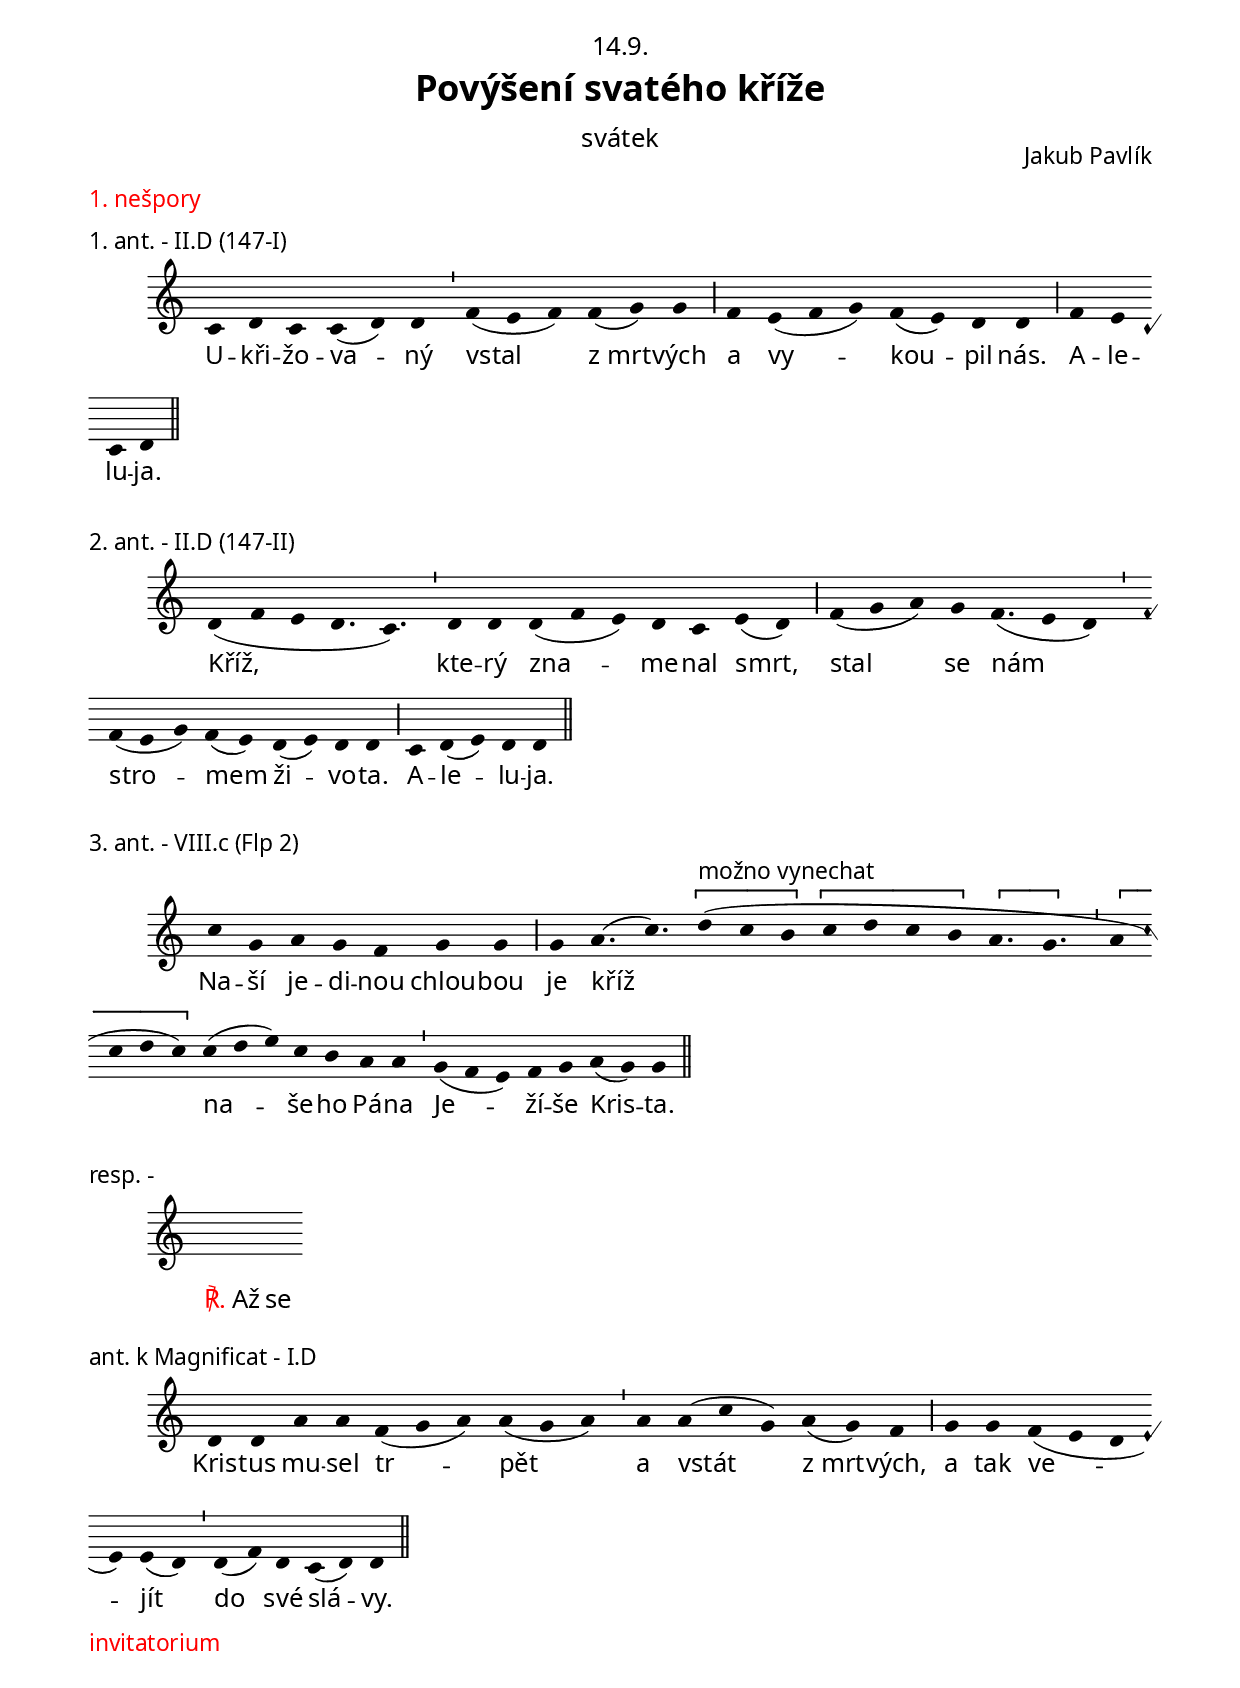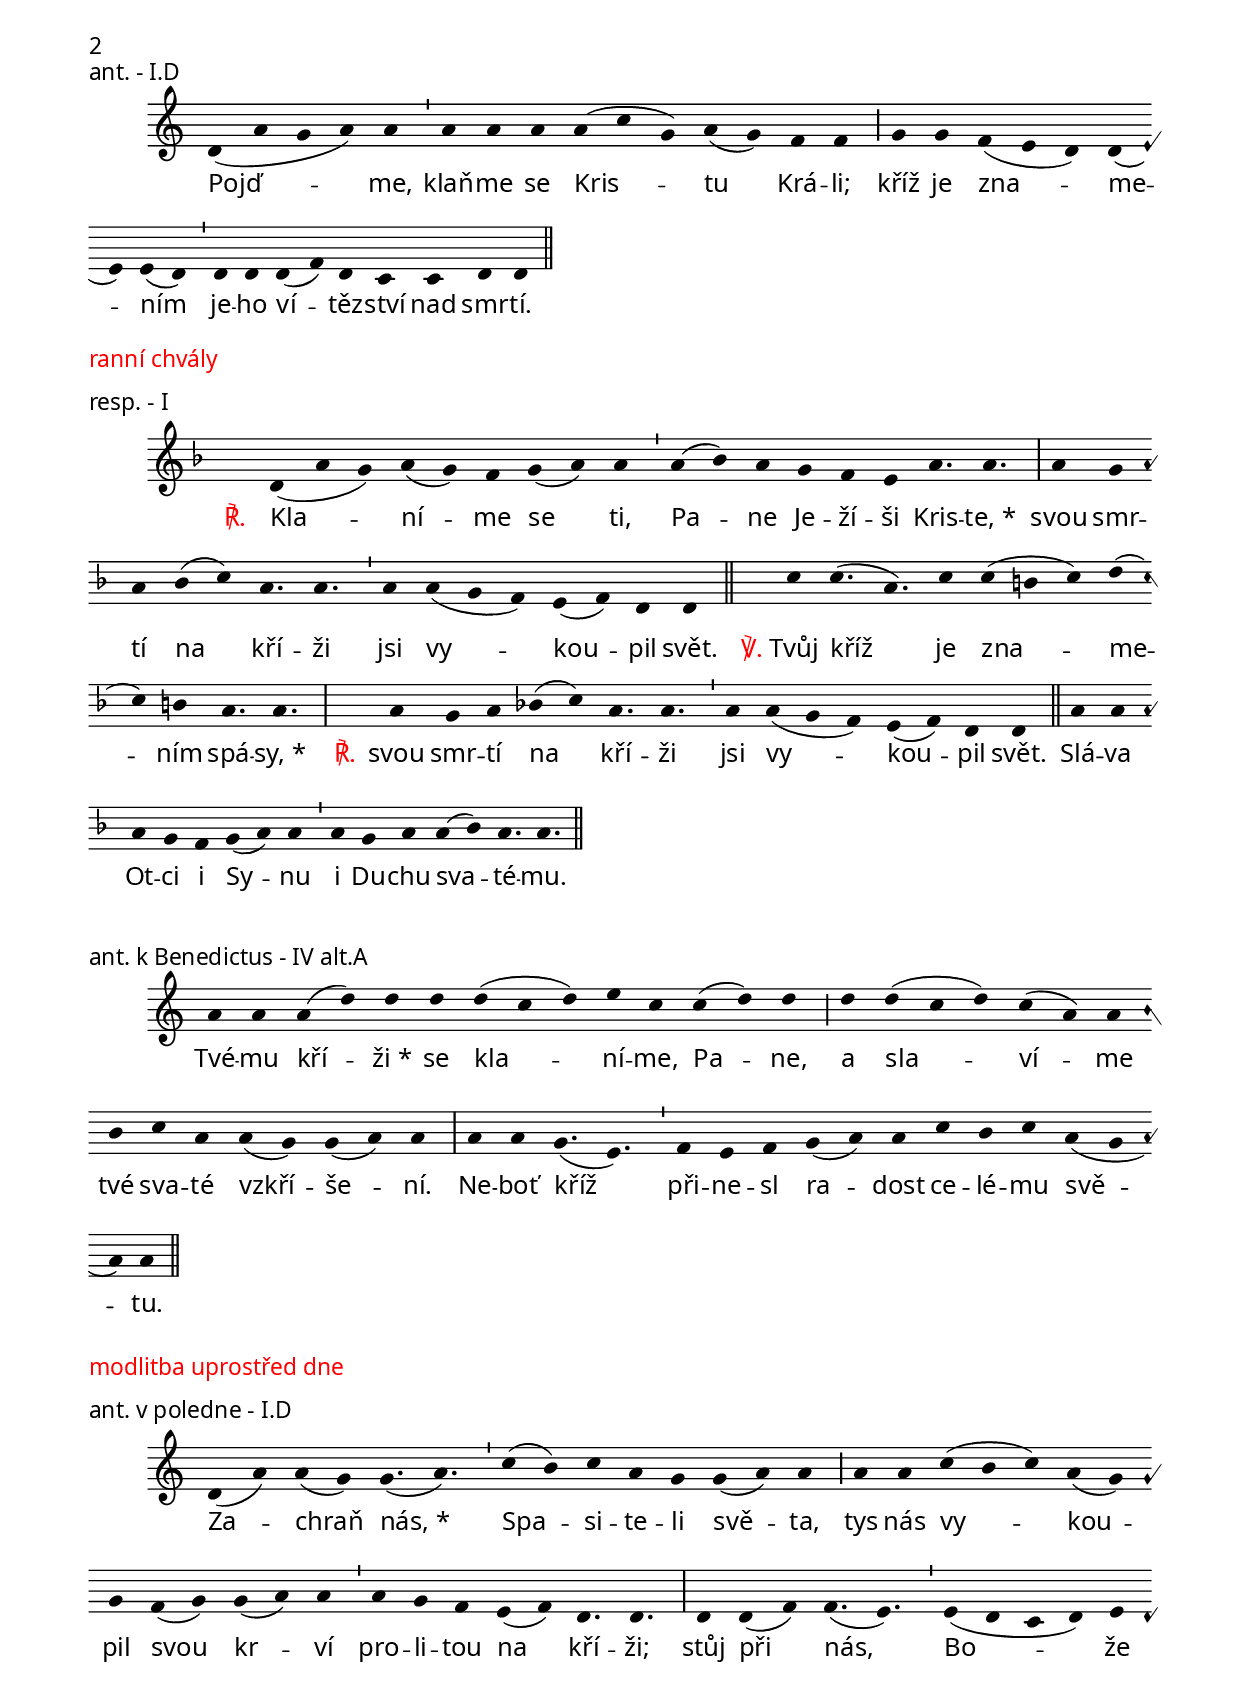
\version "2.15.40"

\include "../spolecne.ly"
\include "../dilyresponsorii.ly"

\header {
  title = \markup\titleSvatek
            "Povýšení svatého kříže"
            svátek
            14.9.
  composer = "Jakub Pavlík"
}

\markup {\nadpisHodinka {"1. nešpory"}}

\score {
  \relative c' {
    \choralniRezim
    c4 d c c( d) d \barMin f( e f) f( g) g \barMaior
    f e( f g) f( e) d d \barMaior
    f e c d \barFinalis
  }
  \addlyrics {
    U -- kři -- žo -- va -- ný vstal z_mrt -- vých
    a vy -- kou -- pil nás.
    A -- le -- lu -- ja.
  }
  \header {
    quid = "1. ant."
    modus = "II"
    differentia = "D" 
    psalmus = "147-I"
    id = ""
    fons = "za zemřelé, nešpory, ant. k Magnificat v době velikonoční"
    piece = \markup {\sestavTitulek}
  }
}

\score {
  \relative c' {
    \choralniRezim
    d( f e d4. c) \barMin d4 d d4( f e) d c e( d) \barMaior
    f( g a) g f4.( e4 d) \barMin f( e g) f( e) d( e) d d \barMaior
    c d( e) d d \barFinalis
  }
  \addlyrics {
    Kříž, kte -- rý zna -- me -- nal smrt,
    stal se nám stro -- mem ži -- vo -- ta.
    A -- le -- lu -- ja.
  }
  \header {
    quid = "2. ant."
    modus = "II"
    differentia = "D" 
    psalmus = "147-II"
    id = ""
    piece = \markup {\sestavTitulek}
  }
}

\score {
  \relative c'' {
    \choralniRezim
    c4 g a g f g g \barMaior
    g a4.( c) \bar ":" \[ d4(^\markup{možno vynechat} c b \] \[ c d c b \] \[ a4. g \] \barMin \[ a4 c d c) \] \bar ":"
    c4( d e) c b a a \barMin g( f e) f g a( g) g \barFinalis
  }
  \addlyrics {
    Na -- ší je -- di -- nou chlou -- bou
    je kříž \skip 1 
    na -- še -- ho Pá -- na Je -- ží -- še Kris -- ta.
  }
  \header {
    quid = "3. ant."
    modus = "VIII"
    differentia = "c" 
    psalmus = "Flp 2"
    id = ""
    piece = \markup {\sestavTitulek}
  }
}

\score {
  \relative c' {
    \choralniRezim
    
    % R
    \neviditelna a
    
    % V
    \neviditelna a
    
    % R
    \neviditelna a
    
    % Slava
  }
  \addlyrics {
    \Response Až se při -- blí -- ží den sou -- du,_*
    ob -- je -- ví se na ne -- bi zna -- me -- ní Sy -- na člo -- vě -- ka.
    \Verse Vzpřim -- te se a zdvih -- ně -- te hla -- vu,
    pro -- to -- že se blí -- ží va -- še vy -- kou -- pe -- ní;_*
    \Response ob -- je -- ví se na ne -- bi zna -- me -- ní Sy -- na člo -- vě -- ka.
    \textRespDoxologie
  }
  \header {
    quid = "resp."
    modus = ""
    id = ""
    piece = \markup {\sestavTitulekResp}
  }
}

\score {
  \relative c' {
    \choralniRezim
    d4 d a' a f( g a) a( g a) \barMin
    a a( c g) a( g) f \barMaior
    g g f( e d e) e( d) \barMin d( f) d c( d) d \barFinalis
  }
  \addlyrics {
    Kris -- tus mu -- sel tr -- pět 
    a vstát z_mrt -- vých,
    a tak ve -- jít do své slá -- vy.
  }
  \header {
    quid = "ant. k Magnificat"
    modus = "I"
    differentia = "D" 
    psalmus = ""
    id = ""
    piece = \markup {\sestavTitulekBezZalmu}
  }
}

\markup {\nadpisHodinka {"invitatorium"}}

\score {
  \relative c' {
    \choralniRezim
    d4( a' g a) a \barMin a a a a( c g) a( g) f f \barMaior
    g g f( e d) d( e) e( d) \barMin d d d( f) d c c d d \barFinalis
  }
  \addlyrics {
    Pojď -- me, klaň -- me se Kris -- tu Krá -- li;
    kříž je zna -- me -- ním je -- ho ví -- těz -- ství nad smr -- tí.
  }
  \header {
    quid = "ant."
    modus = "I"
    differentia = "D" 
    psalmus = ""
    id = ""
    fons = "melodie podle ant. k Magnificat 1. nešpor"
    piece = \markup {\sestavTitulekBezZalmu}
  }
}

\markup {\nadpisHodinka {"ranní chvály"}}

\score {
  \relative c' {
    \choralniRezim
    
  }
  \addlyrics {
    Ten, kte -- rý ze -- mřel na kří -- ži,
    zlo -- mil moc smr -- ti
    a vlast -- ní mo -- cí vstal tře -- tí -- ho dne z_mrt -- vých.
  }
  \header {
    quid = "1. ant."
    modus = ""
    differentia = "" 
    psalmus = "Žalm 63"
    id = ""
    piece = \markup {\sestavTitulek}
  }
}

\score {
  \relative c' {
    \choralniRezim
    
  }
  \addlyrics {
    Slav -- ně zá -- ří sva -- té dře -- vo kří -- že,
    na kte -- rém vi -- sel Spa -- si -- tel svě -- ta.
  }
  \header {
    quid = "2. ant."
    modus = ""
    differentia = "" 
    psalmus = "Dan 3-III"
    id = ""
    piece = \markup {\sestavTitulek}
  }
}

\score {
  \relative c' {
    \choralniRezim
    
  }
  \addlyrics {
    Ži -- vo -- to -- dár -- ný kříž
    při -- ná -- ší ra -- dost ce -- lé -- mu svě -- tu:
    ví -- těz -- ně kra -- lu -- je,
    za -- hla -- zu --- je kaž -- dou vi -- nu
    a při -- ná -- ší svě -- tu spá -- su.
    A -- le -- lu -- ja.
  }
  \header {
    quid = "3. ant."
    modus = ""
    differentia = "" 
    psalmus = "Žalm 149"
    id = ""
    piece = \markup {\sestavTitulek}
  }
}

\score {
  \relative c' {
    \choralniRezim
    \key f \major
    % R
    \neviditelna d
    d4( a' g) a( g) f g( a) a \barMin a( bes) a g f e a4. a \barMax
    a4 g a bes( c) a4. a \barMin a4 a( g f) e( f) d d \barFinalis
    % V
    \neviditelna a
    c' c4.( a) c4 c( b c) d( c) b a4. a \barMax
    % R
    \neviditelna a
    a4 g a bes!( c) a4. a \barMin a4 a( g f) e( f) d d \barFinalis
    % Slava
    a'4 a a g f g( a) a \barMin a g a a( bes) a4. a \barFinalis
  }
  \addlyrics {
    \Response Kla -- ní -- me se ti, Pa -- ne Je -- ží -- ši Kris -- te,_*
    svou smr -- tí na kří -- ži jsi vy -- kou -- pil svět.
    \Verse Tvůj kříž je zna -- me -- ním spá -- sy,_*
    \Response svou smr -- tí na kří -- ži jsi vy -- kou -- pil svět.
    \textRespDoxologie
  }
  \header {
    quid = "resp."
    modus = "I"
    id = ""
    fons = "Svatý týden, k nešporám"
    piece = \markup {\sestavTitulekResp}
  }
}

\score {
  \relative c'' {
    \choralniRezim
    a4 a a( d) d d d( c d) e c c( d) d \barMaior
    d d( c d) c( a) a b c a a( g) g( a) a \barMax
    a a g4.( e) \barMin f4 e f g( a) a c b c a( g a) a \barFinalis
  }
  \addlyrics {
    Tvé -- mu kří -- ži_* se kla -- ní -- me, Pa -- ne,
    a sla -- ví -- me tvé sva -- té vzkří -- še -- ní.
    Ne -- boť kříž při -- ne -- sl ra -- dost ce -- lé -- mu svě -- tu.
  }
  \header {
    quid = "ant. k Benedictus"
    modus = "IV alt"
    differentia = "A" 
    psalmus = ""
    id = ""
    fons = "Velký pátek, r.ch., 3. ant."
    piece = \markup {\sestavTitulekBezZalmu}
  }
}

\markup {\nadpisHodinka {"modlitba uprostřed dne"}}

\score {
  \relative c' {
    \choralniRezim
    
  }
  \addlyrics {
    Za -- chraň nás, Kris -- te, náš Vy -- ku -- pi -- te -- li,
    ve -- li -- kou mo -- cí a si -- lou kří -- že;
    za -- chrá -- nils Pet -- ra na mo -- ři,
    smi -- luj se i nad ná -- mi.
  }
  \header {
    quid = "ant. dopoledne"
    modus = ""
    differentia = "" 
    psalmus = ""
    id = ""
    piece = \markup {\sestavTitulekBezZalmu}
  }
}

\score {
  \relative c' {
    \choralniRezim
    d4( a') a( g) g4.( a) \barMin c4( b) c a g g( a) a \barMaior
    a a c( b c) a( g) g f( g) g( a) a \barMin a g f e( f) d4. d \barMax
    d4 d( f) f4.( e) \barMin e4( d c d) e d \barFinalis
  }
  \addlyrics {
    Za -- chraň nás,_* Spa -- si -- te -- li svě -- ta,
    tys nás vy -- kou -- pil svou kr -- ví pro -- li -- tou na kří -- ži;
    stůj při nás, Bo -- že náš.
  }
  \header {
    quid = "ant. v poledne"
    modus = "I"
    differentia = "D" 
    psalmus = ""
    id = ""
    fons = "Bílá sobota, k Benedictus"
    piece = \markup {\sestavTitulekBezZalmu}
  }
}

\score {
  \relative c' {
    \choralniRezim
    
  }
  \addlyrics {
    Za -- chraň nás svým kří -- žem,
    Pa -- ne Je -- ží -- ši Kris -- te;
    ty jsi svou smr -- tí na -- ši smrt pře -- mo -- hl
    a svým vzkří -- še -- ním ob -- no -- vils ži -- vot.
  }
  \header {
    quid = "ant. odpoledne"
    modus = ""
    differentia = "" 
    psalmus = ""
    id = ""
    piece = \markup {\sestavTitulekBezZalmu}
  }
}

\markup {\nadpisHodinka {"2. nešpory"}}

\score {
  \relative c' {
    \choralniRezim
    
  }
  \addlyrics {
    Po -- di -- vu -- hod -- né dí -- lo
    Bo -- ží mi -- lo -- srd -- né lás -- ky!
    Smrt mu -- se -- la ze -- mřít,
    když na kří -- ži ze -- mřel ži -- vot.
  }
  \header {
    quid = "1. ant."
    modus = ""
    differentia = "" 
    psalmus = "Žalm 110"
    id = ""
    piece = \markup {\sestavTitulek}
  }
}

\score {
  \relative c' {
    \choralniRezim
    
  }
  \addlyrics {
    Tvé -- mu kří -- ži se kla -- ní -- me, Pa -- ne,
    a sla -- ví -- me pa -- mát -- ku tvé -- ho u -- mu -- če -- ní;
    tr -- pěl jsi za nás,
    smi -- luj se nad ná -- mi.
  }
  \header {
    quid = "2. ant."
    modus = ""
    differentia = "" 
    psalmus = "Žalm 116-II"
    id = ""
    piece = \markup {\sestavTitulek}
  }
}

\score {
  \relative c' {
    \choralniRezim
    
  }
  \addlyrics {
    Kla -- ní -- me se ti, Kris -- te, a ve -- le -- bí -- me tě,
    ne -- boť svým kří -- žem jsi vy -- kou -- pil svět.
  }
  \header {
    quid = "3. ant."
    modus = ""
    differentia = "" 
    psalmus = "Zj 4"
    id = ""
    piece = \markup {\sestavTitulek}
  }
}

\score {
  \relative c' {
    \choralniRezim
    
    % R
    \neviditelna a
    
    % V
    \neviditelna a
    
    % R
    \neviditelna a
    
    % Slava
  }
  \addlyrics {
    \Response Slav -- ný sva -- tý kří -- ži,
    na to -- bě Kris -- tus zví -- tě -- zil nad smr -- tí,_*
    a při -- ne -- sl ra -- dost ce -- lé -- mu svě -- tu.
    \Verse Svou kr -- ví vy --- myl rá -- ny na -- šich hří -- chů_*
    \Response a při -- ne -- sl ra -- dost ce -- lé -- mu svě -- tu.
    \textRespDoxologie
  }
  \header {
    quid = "resp."
    modus = ""
    id = ""
    piece = \markup {\sestavTitulekResp}
  }
}

\score {
  \relative c' {
    \choralniRezim
    
  }
  \addlyrics {
    Sva -- tý kří -- ži,
    zna -- me -- ní ví -- těz -- ství a spá -- sy,
    veď nás,
    ať ví -- těz -- ně do -- jde -- me do ne -- bes -- ké slá -- vy.
  }
  \header {
    quid = "ant. k Magnificat"
    modus = ""
    differentia = "" 
    psalmus = ""
    id = ""
    piece = \markup {\sestavTitulekBezZalmu}
  }
}